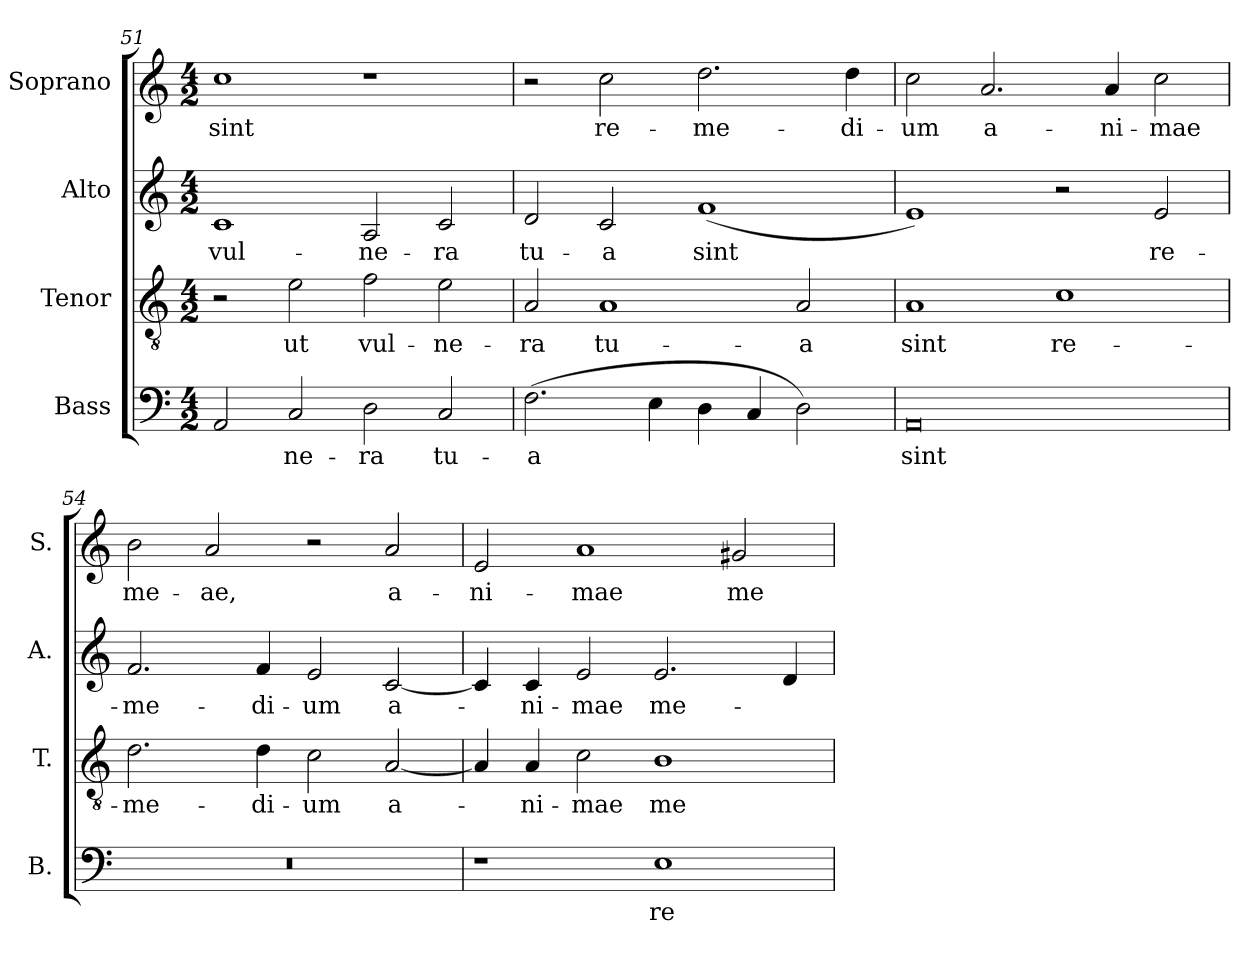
**kern	**text	**kern	**text	**kern	**text	**kern	**text
*part4	*part4	*part3	*part3	*part2	*part2	*part1	*part1
*staff4	*staff4	*staff3	*staff3	*staff2	*staff2	*staff1	*staff1
*I"Bass	*	*I"Tenor	*	*I"Alto	*	*I"Soprano	*
*I'B.	*	*I'T.	*	*I'A.	*	*I'S.	*
*clefF4	*	*clefGv2	*	*clefG2	*	*clefG2	*
*	*	*ITrd7c12	*	*	*	*	*
*k[]	*	*k[]	*	*k[]	*	*k[]	*
*C:	*	*C:	*	*C:	*	*C:	*
*M4/2	*	*M4/2	*	*M4/2	*	*M4/2	*
=51	=51	=51	=51	=51	=51	=51	=51
!	!	!	!	!	!LO:LY:b:color=#000000	!	!
!	!	!	!	!	!	!	!LO:LY:b:color=#000000
2AAi/	.	2r	.	1ci	vul-	1cci	sint
!	!LO:LY:b:color=#000000	!	!	!	!	!	!
!	!	!	!LO:LY:b:color=#000000	!	!	!	!
2Ci/	-ne-	2Ei\	ut	.	.	.	.
!	!LO:LY:b:color=#000000	!	!	!	!	!	!
!	!	!	!LO:LY:b:color=#000000	!	!	!	!
!	!	!	!	!	!LO:LY:b:color=#000000	!	!
2Di\	-ra	2Fi\	vul-	2Ai/	-ne-	1r	.
!	!LO:LY:b:color=#000000	!	!	!	!	!	!
!	!	!	!LO:LY:b:color=#000000	!	!	!	!
!	!	!	!	!	!LO:LY:b:color=#000000	!	!
2Ci/	tu-	2Ei\	-ne-	2ci/	-ra	.	.
=52	=52	=52	=52	=52	=52	=52	=52
!	!LO:LY:b:color=#000000	!	!	!	!	!	!
!	!	!	!LO:LY:b:color=#000000	!	!	!	!
!	!	!	!	!	!LO:LY:b:color=#000000	!	!
(2.Fi\	-a	2AAi/	-ra	2di/	tu-	2r	.
!	!	!	!LO:LY:b:color=#000000	!	!	!	!
!	!	!	!	!	!LO:LY:b:color=#000000	!	!
!	!	!	!	!	!	!	!LO:LY:b:color=#000000
.	.	1AAi	tu-	2ci/	-a	2cci\	re-
4Ei\	.	.	.	.	.	.	.
!	!	!	!	!	!LO:LY:b:color=#000000	!	!
!	!	!	!	!	!	!	!LO:LY:b:color=#000000
4Di\	.	.	.	(1fi	sint	2.ddi\	-me-
4Ci/	.	.	.	.	.	.	.
!	!	!	!LO:LY:b:color=#000000	!	!	!	!
2Di\)	.	2AAi/	-a	.	.	.	.
!	!	!	!	!	!	!	!LO:LY:b:color=#000000
.	.	.	.	.	.	4ddi\	-di-
=53	=53	=53	=53	=53	=53	=53	=53
!	!LO:LY:b:color=#000000	!	!	!	!	!	!
!	!	!	!LO:LY:b:color=#000000	!	!	!	!
!	!	!	!	!	!	!	!LO:LY:b:color=#000000
0AAi	sint	1AAi	sint	1ei)	.	2cci\	-um
!	!	!	!	!	!	!	!LO:LY:b:color=#000000
.	.	.	.	.	.	2.ai/	a-
!	!	!	!LO:LY:b:color=#000000	!	!	!	!
.	.	1Ci	re-	2r	.	.	.
!	!	!	!	!	!	!	!LO:LY:b:color=#000000
.	.	.	.	.	.	4ai/	-ni-
!	!	!	!	!	!LO:LY:b:color=#000000	!	!
!	!	!	!	!	!	!	!LO:LY:b:color=#000000
.	.	.	.	2ei/	re-	2cci\	-mae
!!LO:PB:g=z
=54	=54	=54	=54	=54	=54	=54	=54
!LO:N:vis=1	!	!	!	!	!	!	!
!	!	!	!LO:LY:b:color=#000000	!	!	!	!
!	!	!	!	!	!LO:LY:b:color=#000000	!	!
!	!	!	!	!	!	!	!LO:LY:b:color=#000000
0r	.	2.Di\	-me-	2.fi/	-me-	2bi\	me-
!	!	!	!	!	!	!	!LO:LY:b:color=#000000
.	.	.	.	.	.	2ai/	-ae,
!	!	!	!LO:LY:b:color=#000000	!	!	!	!
!	!	!	!	!	!LO:LY:b:color=#000000	!	!
.	.	4Di\	-di-	4fi/	-di-	.	.
!	!	!	!LO:LY:b:color=#000000	!	!	!	!
!	!	!	!	!	!LO:LY:b:color=#000000	!	!
.	.	2Ci\	-um	2ei/	-um	2r	.
!	!	!	!LO:LY:b:color=#000000	!	!	!	!
!	!	!	!	!	!LO:LY:b:color=#000000	!	!
!	!	!	!	!	!	!	!LO:LY:b:color=#000000
.	.	[2AAi/	a-	[2ci/	a-	2ai/	a-
=55	=55	=55	=55	=55	=55	=55	=55
!	!	!	!	!	!	!	!LO:LY:b:color=#000000
1r	.	4AAi/]	.	4ci/]	.	2ei/	-ni-
!	!	!	!LO:LY:b:color=#000000	!	!	!	!
!	!	!	!	!	!LO:LY:b:color=#000000	!	!
.	.	4AAi/	-ni-	4ci/	-ni-	.	.
!	!	!	!LO:LY:b:color=#000000	!	!	!	!
!	!	!	!	!	!LO:LY:b:color=#000000	!	!
!	!	!	!	!	!	!	!LO:LY:b:color=#000000
.	.	2Ci\	-mae	2ei/	-mae	1ai	-mae
!	!LO:LY:b:color=#000000	!	!	!	!	!	!
!	!	!	!LO:LY:b:color=#000000	!	!	!	!
!	!	!	!	!	!LO:LY:b:color=#000000	!	!
1Ei	re-	1BBi	me-	2.ei/	me-	.	.
!	!	!	!	!	!	!	!LO:LY:b:color=#000000
.	.	.	.	.	.	2g#Xi/	me-
.	.	.	.	4di/	.	.	.
=	=	=	=	=	=	=	=
*-	*-	*-	*-	*-	*-	*-	*-
